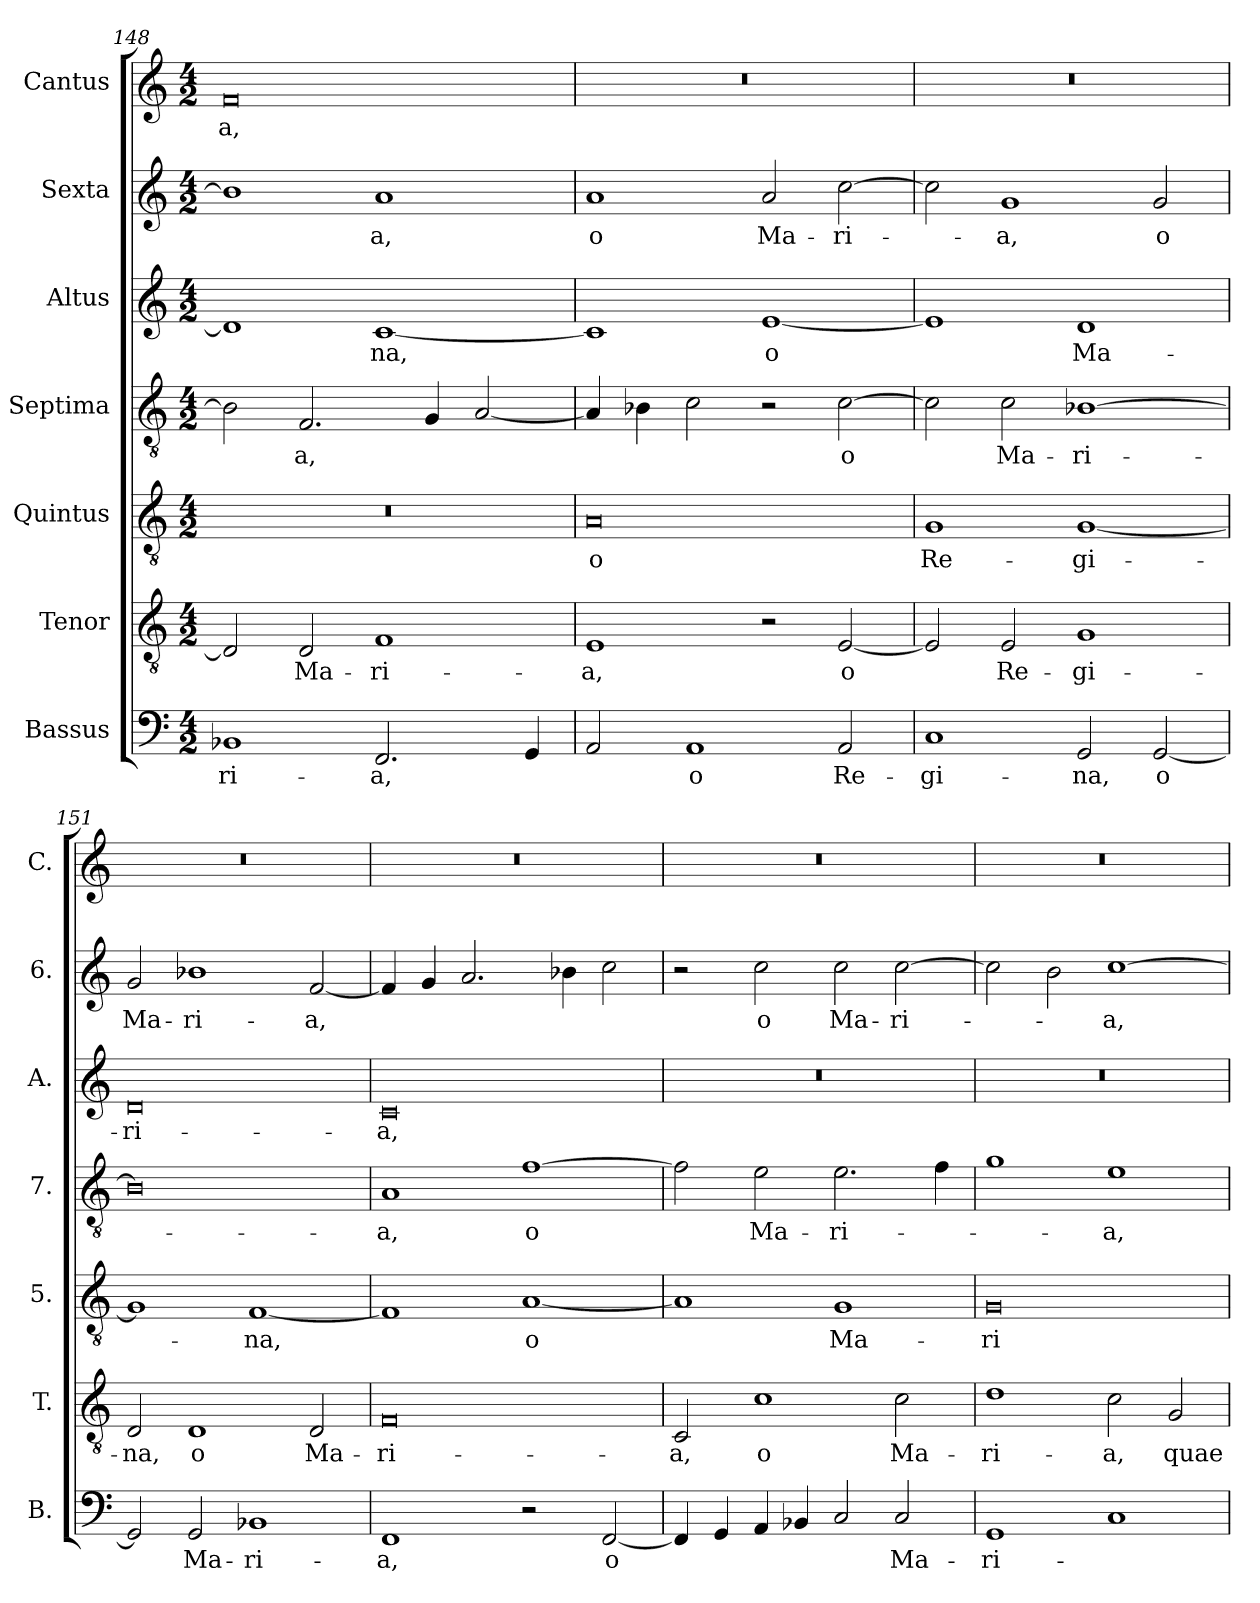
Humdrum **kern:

**kern	**text	**kern	**text	**kern	**text	**kern	**text	**kern	**text	**kern	**text	**kern	**text
*part7	*part7	*part6	*part6	*part5	*part5	*part4	*part4	*part3	*part3	*part2	*part2	*part1	*part1
*staff7	*staff7	*staff6	*staff6	*staff5	*staff5	*staff4	*staff4	*staff3	*staff3	*staff2	*staff2	*staff1	*staff1
*I"Bassus	*	*I"Tenor	*	*I"Quintus	*	*I"Septima	*	*I"Altus	*	*I"Sexta	*	*I"Cantus	*
*I'B.	*	*I'T.	*	*I'5.	*	*I'7.	*	*I'A.	*	*I'6.	*	*I'C.	*
*clefF4	*	*clefGv2	*	*clefGv2	*	*clefGv2	*	*clefG2	*	*clefG2	*	*clefG2	*
*k[]	*	*k[]	*	*k[]	*	*k[]	*	*k[]	*	*k[]	*	*k[]	*
*M4/2	*	*M4/2	*	*M4/2	*	*M4/2	*	*M4/2	*	*M4/2	*	*M4/2	*
=148	=148	=148	=148	=148	=148	=148	=148	=148	=148	=148	=148	=148	=148
1BB-X	-ri-	2D/]	.	0r	.	2B-\]	.	1d]	.	1b-]	.	0f	-a,
.	.	2D/	Ma-	.	.	2.F/	-a,	.	.	.	.	.	.
2.FF/	-a,	1F	-ri-	.	.	.	.	[1c	-na,	1a	-a,	.	.
.	.	.	.	.	.	4G/	.	.	.	.	.	.	.
.	.	.	.	.	.	[2A/	.	.	.	.	.	.	.
4GG/	.	.	.	.	.	.	.	.	.	.	.	.	.
=149	=149	=149	=149	=149	=149	=149	=149	=149	=149	=149	=149	=149	=149
2AA/	.	1E	-a,	0A	o	4A/]	.	1c]	.	1a	o	0r	.
.	.	.	.	.	.	4B-X\	.	.	.	.	.	.	.
1AA	o	.	.	.	.	2c\	.	.	.	.	.	.	.
.	.	2r	.	.	.	2r	.	[1e	o	2a/	Ma-	.	.
2AA/	Re-	[2E/	o	.	.	[2c\	o	.	.	[2cc\	-ri-	.	.
=150	=150	=150	=150	=150	=150	=150	=150	=150	=150	=150	=150	=150	=150
1C	-gi-	2E/]	.	1G	Re-	2c\]	.	1e]	.	2cc\]	.	0r	.
.	.	2E/	Re-	.	.	2c\	Ma-	.	.	1g	-a,	.	.
2GG/	-na,	1G	-gi-	[1G	-gi-	[1B-X	-ri-	1d	Ma-	.	.	.	.
[2GG/	o	.	.	.	.	.	.	.	.	2g/	o	.	.
!!LO:PB:g=z
=151	=151	=151	=151	=151	=151	=151	=151	=151	=151	=151	=151	=151	=151
2GG/]	.	2D/	-na,	1G]	.	0B-]	.	0d	-ri-	2g/	Ma-	0r	.
2GG/	Ma-	1D	o	.	.	.	.	.	.	1b-X	-ri-	.	.
1BB-X	-ri-	.	.	[1F	-na,	.	.	.	.	.	.	.	.
.	.	2D/	Ma-	.	.	.	.	.	.	[2f/	-a,	.	.
=152	=152	=152	=152	=152	=152	=152	=152	=152	=152	=152	=152	=152	=152
1FF	-a,	0F	-ri-	1F]	.	1A	-a,	0c	-a,	4f/]	.	0r	.
.	.	.	.	.	.	.	.	.	.	4g/	.	.	.
.	.	.	.	.	.	.	.	.	.	2.a/	.	.	.
2r	.	.	.	[1A	o	[1f	o	.	.	.	.	.	.
.	.	.	.	.	.	.	.	.	.	4b-X\	.	.	.
[2FF/	o	.	.	.	.	.	.	.	.	2cc\	.	.	.
=153	=153	=153	=153	=153	=153	=153	=153	=153	=153	=153	=153	=153	=153
4FF/]	.	2C/	-a,	1A]	.	2f\]	.	0r	.	2r	.	0r	.
4GG/	.	.	.	.	.	.	.	.	.	.	.	.	.
4AA/	.	1c	o	.	.	2e\	Ma-	.	.	2cc\	o	.	.
4BB-X/	.	.	.	.	.	.	.	.	.	.	.	.	.
2C/	.	.	.	1G	Ma-	2.e\	-ri-	.	.	2cc\	Ma-	.	.
2C/	Ma-	2c\	Ma-	.	.	.	.	.	.	[2cc\	-ri-	.	.
.	.	.	.	.	.	4f\	.	.	.	.	.	.	.
=154	=154	=154	=154	=154	=154	=154	=154	=154	=154	=154	=154	=154	=154
1GG	-ri-	1d	-ri-	0G	-ri-	1g	.	0r	.	2cc\]	.	0r	.
.	.	.	.	.	.	.	.	.	.	2b\	.	.	.
1C	.	2c\	-a,	.	.	1e	-a,	.	.	[1cc	-a,	.	.
.	.	2G/	quae	.	.	.	.	.	.	.	.	.	.
=	=	=	=	=	=	=	=	=	=	=	=	=	=
*-	*-	*-	*-	*-	*-	*-	*-	*-	*-	*-	*-	*-	*-
